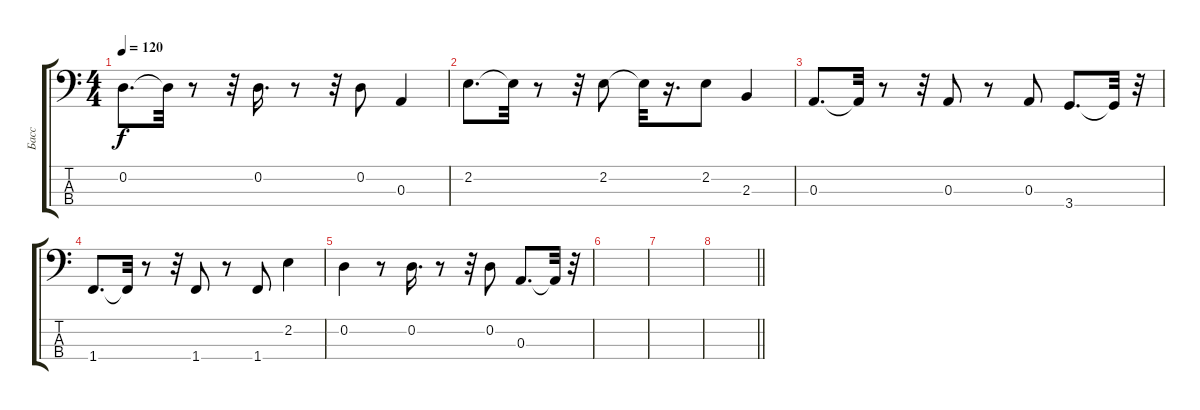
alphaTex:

\track ("Басс" "Басс") {instrument electricbassfinger}
\staff {score tabs}
\tuning (G2 D2 A1 E1) {hide}
\ts (4 4)
\tempo 120
\clef f4
\ks c
0.2.8{d dy f} 0.2{t}.32 r.8 r.32 0.2.16{d} r.8 r.32 0.2.8 0.3.4 |
2.2.8{d} 2.2{t}.32 r.8 r.32 2.2.8 2.2{t}.32 r.16{d} 2.2.8 2.3.4 |
0.3.8{d} 0.3{t}.32 r.8 r.32 0.3.8 r.8 0.3.8 3.4.8{d} 3.4{t}.32 r.32 |
1.4.8{d} 1.4{t}.32 r.8 r.32 1.4.8 r.8 1.4.8 2.2.4 |
0.2.4 r.8 0.2.16{d} r.8 r.32 0.2.8 0.3.8{d} 0.3{t}.32 r.32 |
|
|
\barLineRight lightlight
